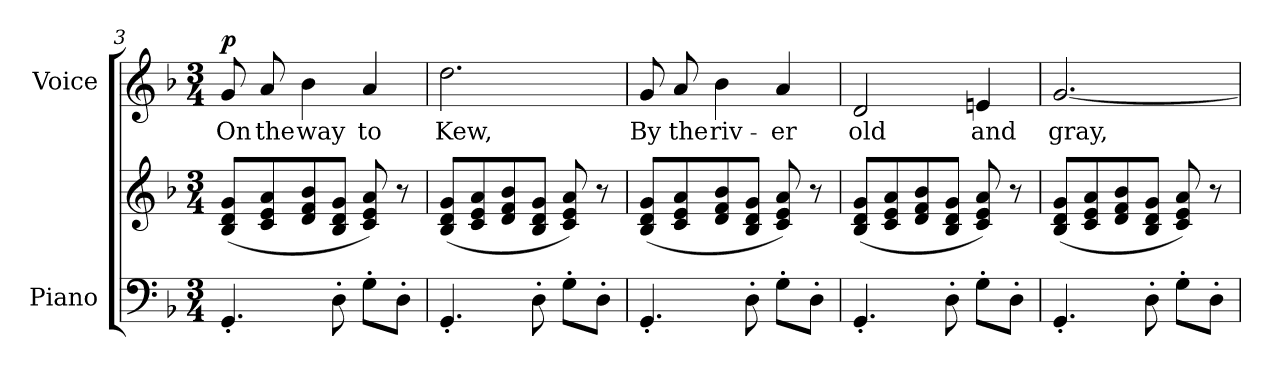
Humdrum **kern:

**kern	**kern	**kern	**text	**dynam
*part2	*part2	*part1	*part1	*part1
*staff3	*staff2	*staff1	*staff1	*staff1
*I"Piano	*	*I"Voice	*	*
*I'Pno	*	*	*	*
*clefF4	*clefG2	*clefG2	*	*
*k[b-]	*k[b-]	*k[b-]	*	*
*M3/4	*M3/4	*M3/4	*	*
=3	=3	=3	=3	=3
!	!	!	!LO:LY:b	!LO:DY:a
4.GG'/	(<8B-/ 8d/ 8g/L	8g/	On	p
!	!	!	!LO:LY:b	!
.	8c/ 8e/ 8a/	8a/	the	.
!	!	!	!LO:LY:b	!
.	8d/ 8f/ 8b-/	4b-\	way	.
8D'\	8B-/ 8d/ 8g/J	.	.	.
!	!	!	!LO:LY:b	!
8G'\L	8c/ 8e/ 8a/)	4a/	to	.
8D'\J	8r	.	.	.
=4	=4	=4	=4	=4
!	!	!	!LO:LY:b	!
4.GG'/	(<8B-/ 8d/ 8g/L	2.dd\	Kew,	.
.	8c/ 8e/ 8a/	.	.	.
.	8d/ 8f/ 8b-/	.	.	.
8D'\	8B-/ 8d/ 8g/J	.	.	.
8G'\L	8c/ 8e/ 8a/)	.	.	.
8D'\J	8r	.	.	.
!!LO:LB:g=z
=5	=5	=5	=5	=5
!	!	!	!LO:LY:b	!
4.GG'/	(<8B-/ 8d/ 8g/L	8g/	By	.
!	!	!	!LO:LY:b	!
.	8c/ 8e/ 8a/	8a/	the	.
!	!	!	!LO:LY:b	!
.	8d/ 8f/ 8b-/	4b-\	riv-	.
8D'\	8B-/ 8d/ 8g/J	.	.	.
!	!	!	!LO:LY:b	!
8G'\L	8c/ 8e/ 8a/)	4a/	-er	.
8D'\J	8r	.	.	.
=6	=6	=6	=6	=6
!	!	!	!LO:LY:b	!
4.GG'/	(<8B-/ 8d/ 8g/L	2d/	old	.
.	8c/ 8e/ 8a/	.	.	.
.	8d/ 8f/ 8b-/	.	.	.
8D'\	8B-/ 8d/ 8g/J	.	.	.
!	!	!	!LO:LY:b	!
8G'\L	8c/ 8e/ 8a/)	4eni/	and	.
8D'\J	8r	.	.	.
=7	=7	=7	=7	=7
!	!	!	!LO:LY:b	!
4.GG'/	(<8B-/ 8d/ 8g/L	[2.g/	gray,	.
.	8c/ 8e/ 8a/	.	.	.
.	8d/ 8f/ 8b-/	.	.	.
8D'\	8B-/ 8d/ 8g/J	.	.	.
8G'\L	8c/ 8e/ 8a/)	.	.	.
8D'\J	8r	.	.	.
=	=	=	=	=
*-	*-	*-	*-	*-
